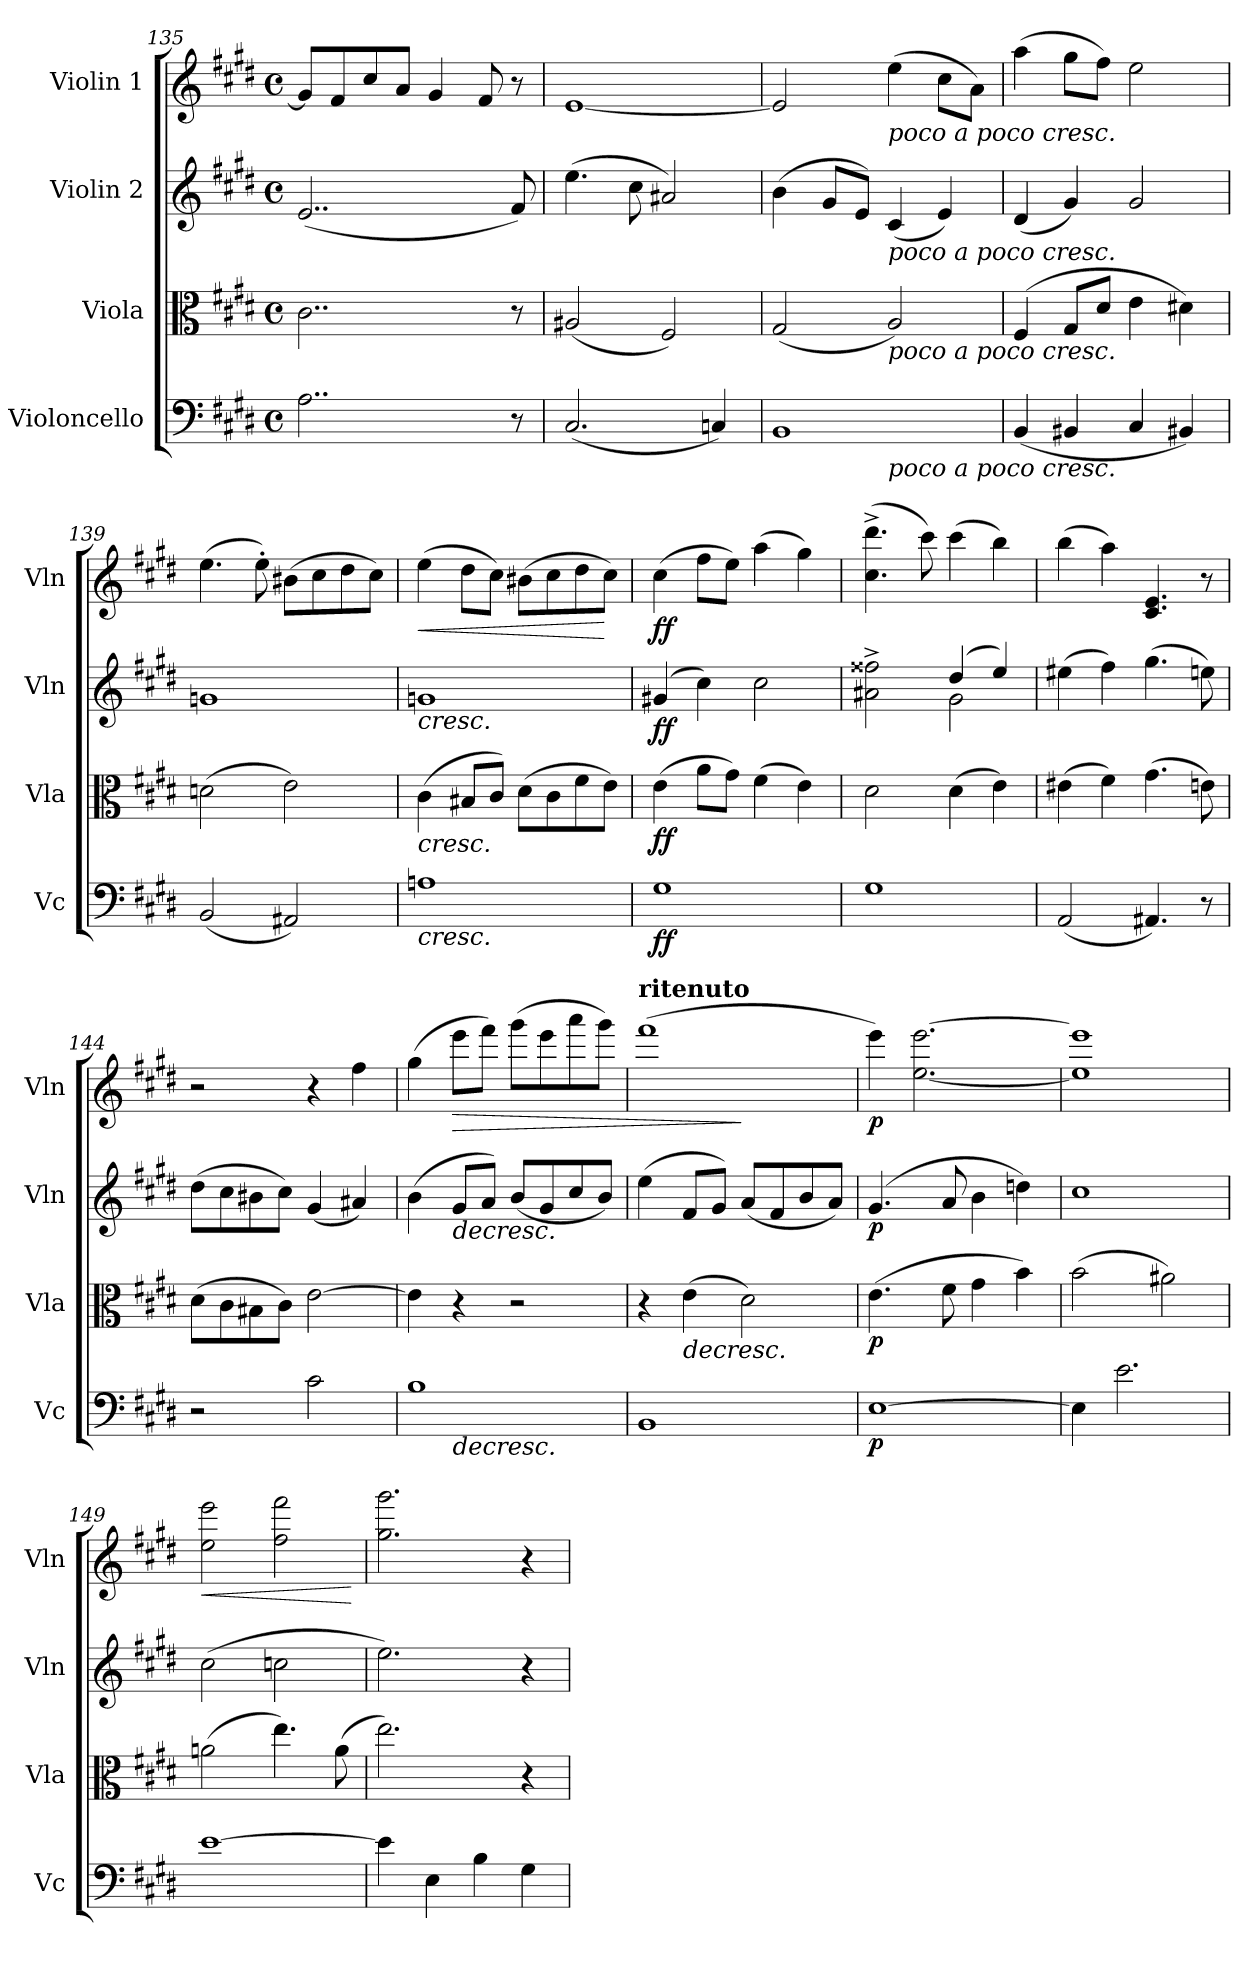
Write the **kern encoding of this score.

**kern	**dynam	**kern	**dynam	**kern	**dynam	**kern	**dynam
*part4	*part4	*part3	*part3	*part2	*part2	*part1	*part1
*staff4	*staff4	*staff3	*staff3	*staff2	*staff2	*staff1	*staff1
*I"Violoncello	*	*I"Viola	*	*I"Violin 2	*	*I"Violin 1	*
*I'Vc	*	*I'Vla	*	*I'Vln	*	*I'Vln	*
!!LO:LB:g=z
*clefF4	*	*clefC3	*	*clefG2	*	*clefG2	*
*k[f#c#g#d#]	*	*k[f#c#g#d#]	*	*k[f#c#g#d#]	*	*k[f#c#g#d#]	*
*M4/4	*	*M4/4	*	*M4/4	*	*M4/4	*
*met(c)	*	*met(c)	*	*met(c)	*	*met(c)	*
=135	=135	=135	=135	=135	=135	=135	=135
2..A\	.	2..c#\	.	(2..e/	.	8g#/L]	.
.	.	.	.	.	.	8f#/	.
.	.	.	.	.	.	8cc#/	.
.	.	.	.	.	.	8a/J	.
.	.	.	.	.	.	4g#/	.
.	.	.	.	.	.	8f#/	.
8r	.	8r	.	8f#/)	.	8r	.
=136	=136	=136	=136	=136	=136	=136	=136
(2.C#/	.	(2A#X/	.	(4.ee\	.	[1e	.
.	.	.	.	8cc#\	.	.	.
.	.	2F#/)	.	2a#X/)	.	.	.
4Cn/)	.	.	.	.	.	.	.
=137	=137	=137	=137	=137	=137	=137	=137
*^	*	*	*	*	*	*	*
1BB	2ryy	.	(2G#/	.	(4b\	.	2e/]	.
.	.	.	.	.	8g#/L	.	.	.
.	.	.	.	.	8e/J)	.	.	.
!	!	!	!	!	!	!	!LO:TX:b:i:t=poco a poco cresc.	!
!	!	!	!	!	!LO:TX:b:i:t=poco a poco cresc.	!	!	!
!	!	!	!LO:TX:b:i:t=poco a poco cresc.	!	!	!	!	!
!	!LO:TX:b:i:t=poco a poco cresc.	!	!	!	!	!	!	!
.	2ryy	.	2A/)	.	(4c#/	.	(4ee\	.
.	.	.	.	.	4e/)	.	8cc#\L	.
.	.	.	.	.	.	.	8a\J)	.
*v	*v	*	*	*	*	*	*	*
=138	=138	=138	=138	=138	=138	=138	=138
(4BB/	.	(4F#/	.	(4d#/	.	(4aa\	.
4BB#X/	.	8G#/L	.	4g#/)	.	8gg#\L	.
.	.	8d#/J	.	.	.	8ff#\J)	.
4C#/	.	4e\	.	2g#/	.	2ee\	.
4BB#X/)	.	4d#X\)	.	.	.	.	.
=139	=139	=139	=139	=139	=139	=139	=139
(2BB/	.	(2dn\	.	1gn	.	(4.ee\	.
.	.	.	.	.	.	8ee'\)	.
2AA#X/)	.	2e\)	.	.	.	(8b#X\L	.
.	.	.	.	.	.	8cc#\	.
.	.	.	.	.	.	8dd#\	.
.	.	.	.	.	.	8cc#\J)	.
!!LO:LB:g=z
=140	=140	=140	=140	=140	=140	=140	=140
!	!LO:HP:b	!	!LO:HP:b	!	!LO:HP:b	!	!LO:HP:b
1An	<	(4c#\	<	1gn	<	(4ee\	<
.	.	8B#X/L	.	.	.	8dd#\L	.
.	.	8c#/J)	.	.	.	8cc#\J)	.
.	.	(8d#\L	.	.	.	(8b#X\L	.
.	.	8c#\	.	.	.	8cc#\	.
.	.	8f#\	.	.	.	8dd#\	.
.	.	8e\J)	.	.	.	8cc#\J)	[
=141	=141	=141	=141	=141	=141	=141	=141
!	!LO:DY:b	!	!LO:DY:b	!	!LO:DY:b	!	!LO:DY:b
1G#	ff	(4e\	ff	(4g#X/	ff	(4cc#\	ff
.	.	8a\L	.	4cc#\)	.	8ff#\L	.
.	.	8g#\J)	.	.	.	8ee\J)	.
.	.	(4f#\	.	2cc#\	.	(4aa\	.
.	.	4e\)	.	.	.	4gg#\)	.
=142	=142	=142	=142	=142	=142	=142	=142
*	*	*	*	*^	*	*	*
1G#	.	2d#\	.	2a#X\^ 2ff##X\^	2ryy	.	(4.cc#\^ 4.ddd#\^	.
.	.	.	.	.	.	.	8ccc#\)	.
.	.	(4d#\	.	(4dd#/	2g#\	.	(4ccc#\	.
.	.	4e\)	.	4ee/)	.	.	4bb\)	.
*	*	*	*	*v	*v	*	*	*
=143	=143	=143	=143	=143	=143	=143	=143
(2AA/	.	(4e#X\	.	(4ee#X\	.	(4bb\	.
.	.	4f#\)	.	4ff#\)	.	4aa\)	.
4.AA#X/)	.	(4.g#\	.	(4.gg#\	.	4.c#/ 4.e/	.
8r	.	8en\)	.	8een\)	.	8r	.
!!LO:LB:g=z
=144	=144	=144	=144	=144	=144	=144	=144
2r	.	(8d#\L	.	(8dd#\L	.	2r	.
.	.	8c#\	.	8cc#\	.	.	.
.	.	8B#X\	.	8b#X\	.	.	.
.	.	8c#\J)	.	8cc#\J)	.	.	.
2c#\	.	[2e\	.	(4g#/	.	4r	.
.	.	.	.	4a#X/)	.	4ff#\	.
=145	=145	=145	=145	=145	=145	=145	=145
*^	*	*	*	*	*	*	*
1B	4ryy	.	4e\]	.	(4b\	.	(4gg#\	.
!	!	!LO:HP:b	!	!	!	!LO:HP:b	!	!LO:HP:b
.	4ryy	>	4r	.	8g#/L	>	8eee\L	>
.	.	.	.	.	8a/J)	.	8fff#\J)	.
.	2ryy	.	2r	.	(8b/L	.	(8ggg#\L	.
.	.	.	.	.	8g#/	.	8eee\	.
.	.	.	.	.	8cc#/	.	8aaa\	.
.	.	.	.	.	8b/J)	.	8ggg#\J)	.
=146	=146	=146	=146	=146	=146	=146	=146	=146
*	*	*	*	*	*	*	*^	*
!	!	!	!	!	!	!	!LO:TX:a:B:t=ritenuto	!	!
1BB	2ryy	.	4r	.	(4ee\	.	(1fff#	2ryy	.
!	!	!	!	!LO:HP:b	!	!	!	!	!
.	.	.	(4e\	>	8f#/L	.	.	.	.
.	.	.	.	.	8g#/J)	.	.	.	.
.	2ryy	.	2d#\)	.	(8a/L	[	.	2ryy	]
.	.	.	.	.	8f#/	.	.	.	.
.	.	.	.	.	8b/	.	.	.	.
.	.	.	.	.	8a/J)	.	.	.	.
*v	*v	*	*	*	*	*	*v	*v	*
.	[	.	[	.	.	.	.
=147	=147	=147	=147	=147	=147	=147	=147
!	!LO:DY:b	!	!LO:DY:b	!	!LO:DY:b	!	!LO:DY:b
[1E	p	(4.e\	p	(4.g#/	p	4eee\)	p
.	.	.	.	.	.	[2.ee\ [2.eee\	.
.	.	8f#\	.	8a/	.	.	.
.	.	4g#\	.	4b\	.	.	.
.	.	4b\)	.	4ddn\)	.	.	.
=148	=148	=148	=148	=148	=148	=148	=148
4E\]	.	(2b\	.	1cc#	.	1ee] 1eee]	.
2.e\	.	.	.	.	.	.	.
.	.	2a#X\)	.	.	.	.	.
!!LO:LB:g=z
=149	=149	=149	=149	=149	=149	=149	=149
!	!	!	!	!	!	!	!LO:HP:b
[1e	.	(2an\	.	(2cc#\	.	2ee\ 2eee\	<
.	.	4.ee\)	.	2ccn\	.	2ff#\ 2fff#\	.
.	.	(8a\	.	.	.	.	.
.	]	.	]	.	]	.	[
=150	=150	=150	=150	=150	=150	=150	=150
4e\]	.	2.ee\)	.	2.ee\)	.	2.gg#\ 2.ggg#\	.
4E\	.	.	.	.	.	.	.
4B\	.	.	.	.	.	.	.
4G#\	.	4r	.	4r	.	4r	.
=	=	=	=	=	=	=	=
*-	*-	*-	*-	*-	*-	*-	*-
